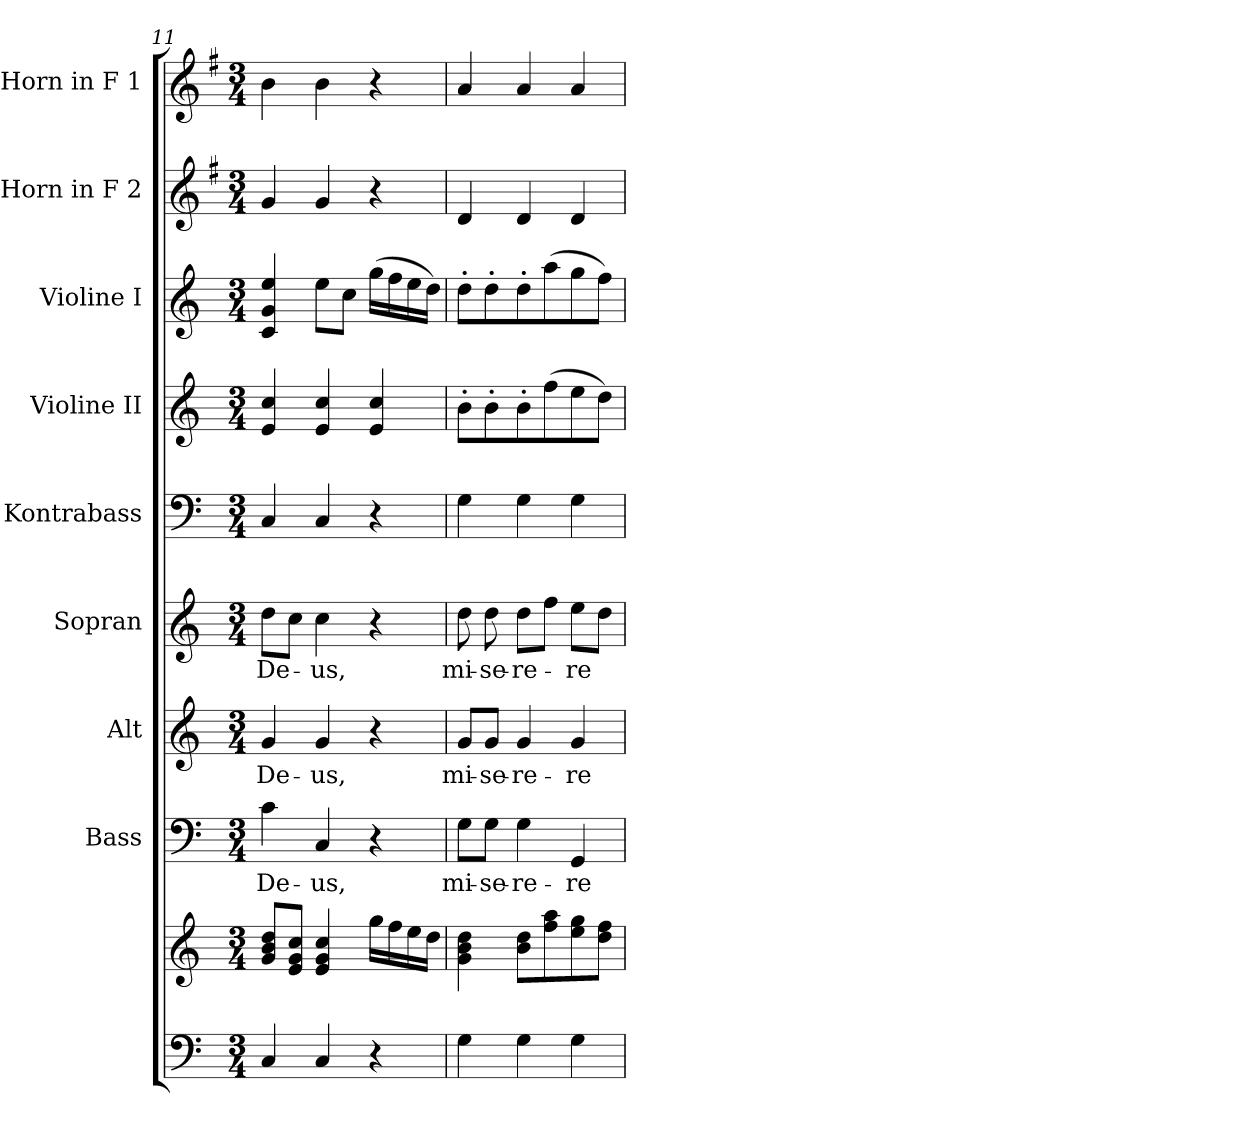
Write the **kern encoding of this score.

**kern	**kern	**kern	**text	**kern	**text	**kern	**text	**kern	**kern	**kern	**kern	**kern
*part9	*part9	*part8	*part8	*part7	*part7	*part6	*part6	*part5	*part4	*part3	*part2	*part1
*staff10	*staff9	*staff8	*staff8	*staff7	*staff7	*staff6	*staff6	*staff5	*staff4	*staff3	*staff2	*staff1
*	*	*I"Bass	*	*I"Alt	*	*I"Sopran	*	*I"Kontrabass	*I"Violine II	*I"Violine I	*I"Horn in F 2	*I"Horn in F 1
*	*	*I'B.	*	*I'A.	*	*I'S.	*	*I'Kb.	*I'Vl. II	*I'Vl. I	*I'Hrn. 2	*I'Hrn. 1
*clefF4	*clefG2	*clefF4	*	*clefG2	*	*clefG2	*	*clefF4	*clefG2	*clefG2	*clefG2	*clefG2
*	*	*	*	*	*	*	*	*ITrd7c12	*	*	*ITrd4c7	*ITrd4c7
*k[]	*k[]	*k[]	*	*k[]	*	*k[]	*	*k[]	*k[]	*k[]	*k[]	*k[]
*C:	*C:	*C:	*	*C:	*	*C:	*	*C:	*C:	*C:	*C:	*C:
*M3/4	*M3/4	*M3/4	*	*M3/4	*	*M3/4	*	*M3/4	*M3/4	*M3/4	*M3/4	*M3/4
=11	=11	=11	=11	=11	=11	=11	=11	=11	=11	=11	=11	=11
!	!	!	!LO:LY:b	!	!LO:LY:b	!	!LO:LY:b	!	!	!	!	!
4C/	8g/ 8b/ 8dd/L	4c\	De-	4g/	De-	8dd\L	De-	4CC/	4e/ 4cc/	4c/ 4g/ 4ee/	4c/	4e\
.	8e/ 8g/ 8cc/J	.	.	.	.	8cc\J	.	.	.	.	.	.
!	!	!	!LO:LY:b	!	!LO:LY:b	!	!LO:LY:b	!	!	!	!	!
4C/	4e/ 4g/ 4cc/	4C/	-us,	4g/	-us,	4cc\	-us,	4CC/	4e/ 4cc/	8ee\L	4c/	4e\
.	.	.	.	.	.	.	.	.	.	8cc\J	.	.
4r	16gg\LL	4r	.	4r	.	4r	.	4r	4e/ 4cc/	(>16gg\LL	4r	4r
.	16ff\	.	.	.	.	.	.	.	.	16ff\	.	.
.	16ee\	.	.	.	.	.	.	.	.	16ee\	.	.
.	16dd\JJ	.	.	.	.	.	.	.	.	16dd\JJ)	.	.
=12	=12	=12	=12	=12	=12	=12	=12	=12	=12	=12	=12	=12
!	!	!	!LO:LY:b	!	!LO:LY:b	!	!LO:LY:b	!	!	!	!	!
4G\	4g\ 4b\ 4dd\	8G\L	mi-	8g/L	mi-	8dd\	mi-	4GG\	8b'>\L	8dd'>\L	4G/	4d/
!	!	!	!LO:LY:b	!	!LO:LY:b	!	!LO:LY:b	!	!	!	!	!
.	.	8G\J	-se-	8g/J	-se-	8dd\	-se-	.	8b'>\	8dd'>\	.	.
!	!	!	!LO:LY:b	!	!LO:LY:b	!	!LO:LY:b	!	!	!	!	!
4G\	8b\ 8dd\L	4G\	-re-	4g/	-re-	8dd\L	-re-	4GG\	8b'>\	8dd'>\	4G/	4d/
.	8ff\ 8aa\	.	.	.	.	8ff\J	.	.	(>8ff\	(>8aa\	.	.
!	!	!	!LO:LY:b	!	!LO:LY:b	!	!LO:LY:b	!	!	!	!	!
4G\	8ee\ 8gg\	4GG/	-re	4g/	-re	8ee\L	-re	4GG\	8ee\	8gg\	4G/	4d/
.	8dd\ 8ff\J	.	.	.	.	8dd\J	.	.	8dd\J)	8ff\J)	.	.
=	=	=	=	=	=	=	=	=	=	=	=	=
*-	*-	*-	*-	*-	*-	*-	*-	*-	*-	*-	*-	*-
